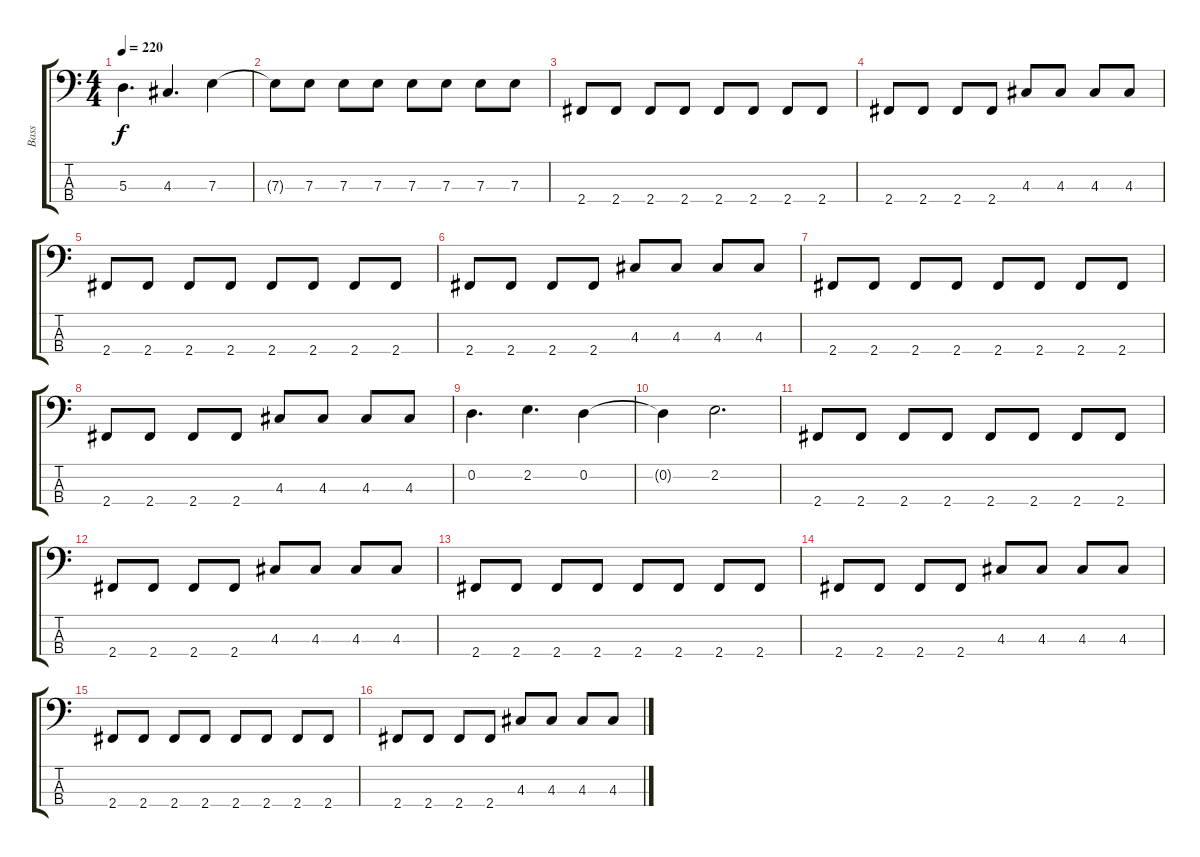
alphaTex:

\track ("Bass" "Bass") {instrument electricbassfinger}
\staff {score tabs}
\tuning (G2 D2 A1 E1) {hide}
\ts (4 4)
\tempo 220
\clef f4
\ks c
5.3.4{d dy f} 4.3.4{d} 7.3.4 |
7.3{t}.8 7.3.8 7.3.8 7.3.8 7.3.8 7.3.8 7.3.8 7.3.8 |
2.4.8 2.4.8 2.4.8 2.4.8 2.4.8 2.4.8 2.4.8 2.4.8 |
2.4.8 2.4.8 2.4.8 2.4.8 4.3.8 4.3.8 4.3.8 4.3.8 |
2.4.8 2.4.8 2.4.8 2.4.8 2.4.8 2.4.8 2.4.8 2.4.8 |
2.4.8 2.4.8 2.4.8 2.4.8 4.3.8 4.3.8 4.3.8 4.3.8 |
2.4.8 2.4.8 2.4.8 2.4.8 2.4.8 2.4.8 2.4.8 2.4.8 |
2.4.8 2.4.8 2.4.8 2.4.8 4.3.8 4.3.8 4.3.8 4.3.8 |
0.2.4{d} 2.2.4{d} 0.2.4 |
0.2{t}.4 2.2.2{d} |
2.4.8 2.4.8 2.4.8 2.4.8 2.4.8 2.4.8 2.4.8 2.4.8 |
2.4.8 2.4.8 2.4.8 2.4.8 4.3.8 4.3.8 4.3.8 4.3.8 |
2.4.8 2.4.8 2.4.8 2.4.8 2.4.8 2.4.8 2.4.8 2.4.8 |
2.4.8 2.4.8 2.4.8 2.4.8 4.3.8 4.3.8 4.3.8 4.3.8 |
2.4.8 2.4.8 2.4.8 2.4.8 2.4.8 2.4.8 2.4.8 2.4.8 |
2.4.8 2.4.8 2.4.8 2.4.8 4.3.8 4.3.8 4.3.8 4.3.8
